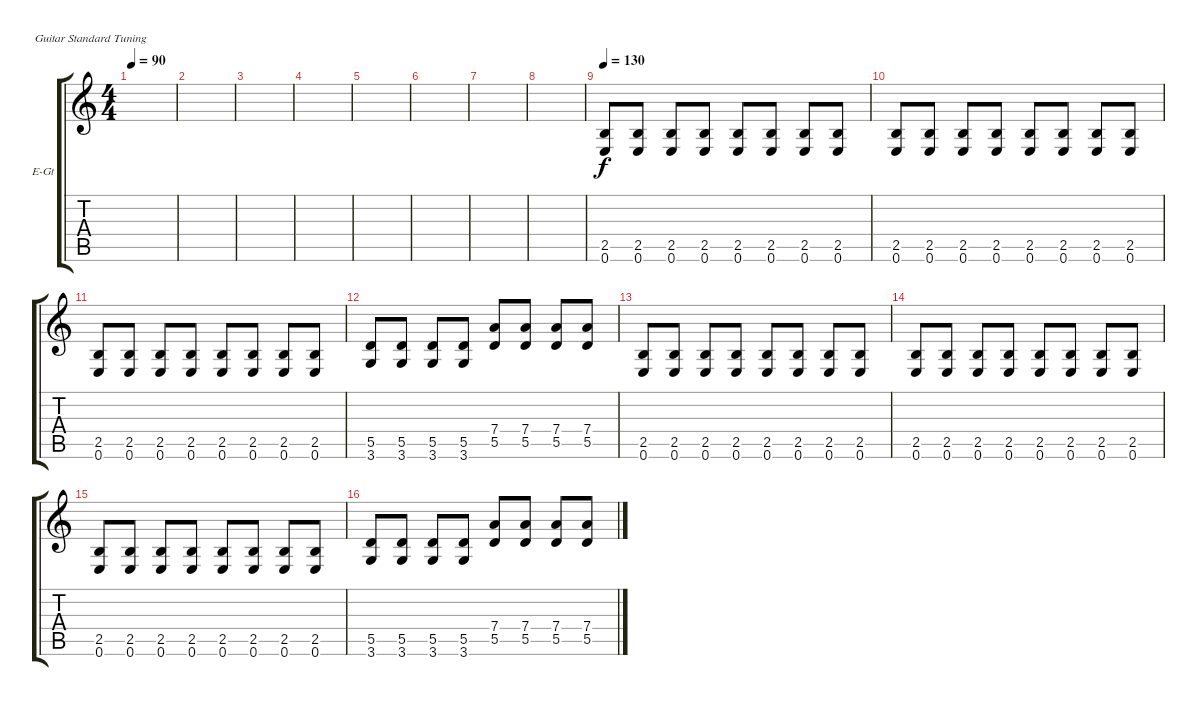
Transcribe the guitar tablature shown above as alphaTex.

\defaultSystemsLayout 4
\bracketExtendMode groupsimilarinstruments
\firstSystemTrackNameOrientation horizontal
\otherSystemsTrackNameOrientation horizontal
\track ("Electric Guitar" "E-Gt") {instrument distortionguitar}
\staff {score tabs}
\tuning (E4 B3 G3 D3 A2 E2)
\ts (4 4)
\tempo 90
\clef g2
\scale
0.487395
\ks c
|
\scale
0.256303 |
\scale
0.256303 |
\scale
0.333333 |
\scale
0.333333 |
\scale
0.333333 |
\scale
0.333333 |
\scale
0.333333 |
\tempo 130
\scale
0.333333 (2.5 0.6).8 (0.6 2.5).8 (2.5 0.6).8 (2.5 0.6).8 (2.5 0.6).8 (0.6 2.5).8 (2.5 0.6).8 (0.6 2.5).8 |
\scale
0.333333 (2.5 0.6).8 (0.6 2.5).8 (2.5 0.6).8 (2.5 0.6).8 (2.5 0.6).8 (0.6 2.5).8 (2.5 0.6).8 (0.6 2.5).8 |
\scale
0.333333 (2.5 0.6).8 (0.6 2.5).8 (2.5 0.6).8 (2.5 0.6).8 (2.5 0.6).8 (0.6 2.5).8 (2.5 0.6).8 (0.6 2.5).8 |
\scale
0.333333 (5.5 3.6).8 (3.6 5.5).8 (5.5 3.6).8 (5.5 3.6).8 (5.5 7.4).8 (5.5 7.4).8 (5.5 7.4).8 (5.5 7.4).8 |
\scale
0.333333 (2.5 0.6).8 (0.6 2.5).8 (2.5 0.6).8 (2.5 0.6).8 (2.5 0.6).8 (0.6 2.5).8 (2.5 0.6).8 (0.6 2.5).8 |
\scale
0.333333 (2.5 0.6).8 (0.6 2.5).8 (2.5 0.6).8 (2.5 0.6).8 (2.5 0.6).8 (0.6 2.5).8 (2.5 0.6).8 (0.6 2.5).8 |
\scale
0.333333 (2.5 0.6).8 (0.6 2.5).8 (2.5 0.6).8 (2.5 0.6).8 (2.5 0.6).8 (0.6 2.5).8 (2.5 0.6).8 (0.6 2.5).8 |
\scale
0.333333 (5.5 3.6).8 (3.6 5.5).8 (5.5 3.6).8 (5.5 3.6).8 (5.5 7.4).8 (5.5 7.4).8 (5.5 7.4).8 (5.5 7.4).8
